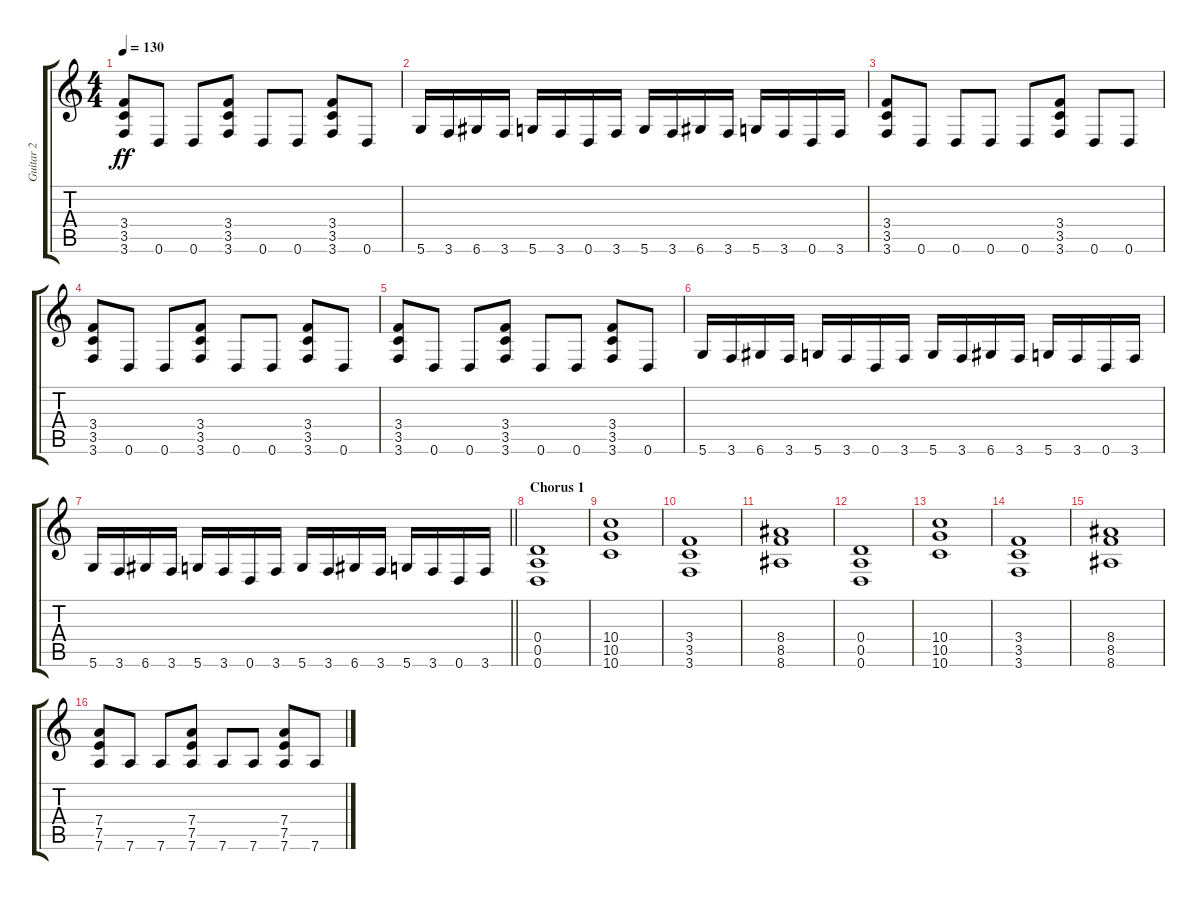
\track ("Guitar 2" "Guitar 2") {instrument overdrivenguitar}
\staff {score tabs}
\tuning (E4 B3 G3 D3 A2 D2) {hide}
\ts (4 4)
\tempo 130
\clef g2
\ks c
(3.4 3.5 3.6).8{dy ff} 0.6.8 0.6.8 (3.4 3.5 3.6).8 0.6.8 0.6.8 (3.4 3.5 3.6).8 0.6.8 |
5.6.16 3.6.16 6.6.16 3.6.16 5.6.16 3.6.16 0.6.16 3.6.16 5.6.16 3.6.16 6.6.16 3.6.16 5.6.16 3.6.16 0.6.16 3.6.16 |
(3.4 3.5 3.6).8 0.6.8 0.6.8 0.6.8 0.6.8 (3.4 3.5 3.6).8 0.6.8 0.6.8 |
(3.4 3.5 3.6).8 0.6.8 0.6.8 (3.4 3.5 3.6).8 0.6.8 0.6.8 (3.4 3.5 3.6).8 0.6.8 |
(3.4 3.5 3.6).8 0.6.8 0.6.8 (3.4 3.5 3.6).8 0.6.8 0.6.8 (3.4 3.5 3.6).8 0.6.8 |
5.6.16 3.6.16 6.6.16 3.6.16 5.6.16 3.6.16 0.6.16 3.6.16 5.6.16 3.6.16 6.6.16 3.6.16 5.6.16 3.6.16 0.6.16 3.6.16 |
\barLineRight lightlight
5.6.16 3.6.16 6.6.16 3.6.16 5.6.16 3.6.16 0.6.16 3.6.16 5.6.16 3.6.16 6.6.16 3.6.16 5.6.16 3.6.16 0.6.16 3.6.16 |
\section ("" "Chorus 1")
(0.4 0.5 0.6).1 |
(10.4 10.5 10.6).1 |
(3.4 3.5 3.6).1 |
(8.4 8.5 8.6).1 |
(0.4 0.5 0.6).1 |
(10.4 10.5 10.6).1 |
(3.4 3.5 3.6).1 |
(8.4 8.5 8.6).1 |
(7.4 7.5 7.6).8 7.6.8 7.6.8 (7.4 7.5 7.6).8 7.6.8 7.6.8 (7.4 7.5 7.6).8 7.6.8
